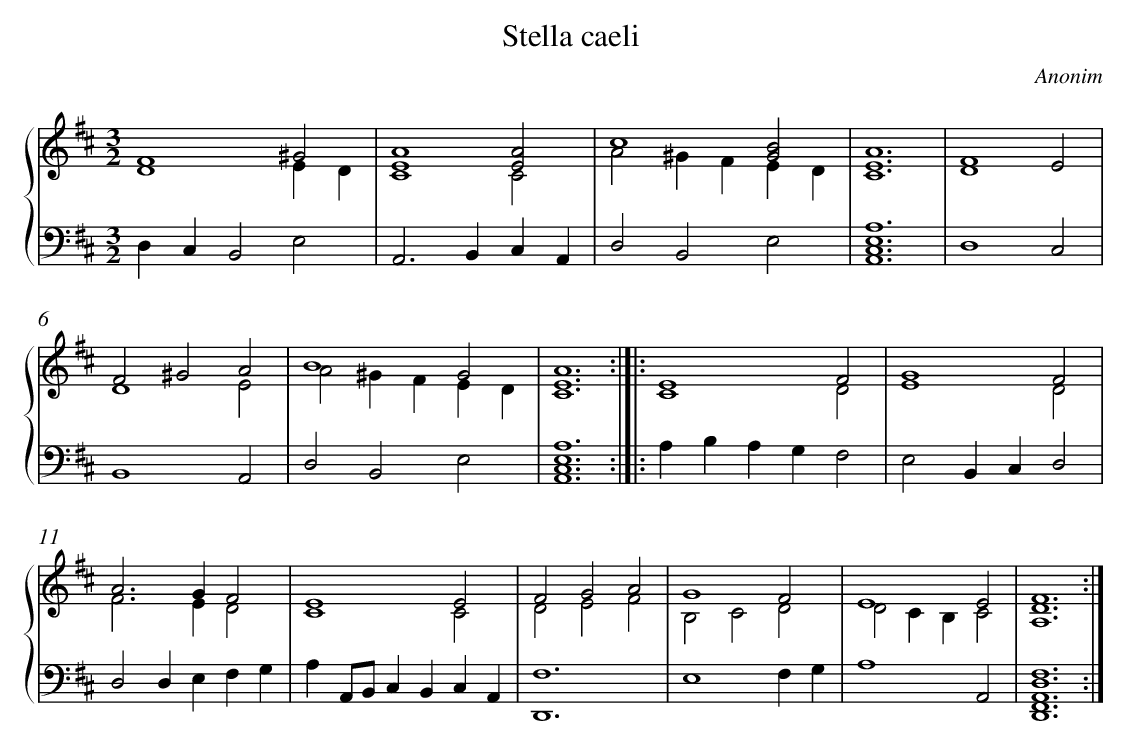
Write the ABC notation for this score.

X:1
T: Stella caeli
C: Anonim
L: 1/4
M: 3/2
%%staves {1 2}
V: 1
V: 2 clef=bass
K: D
[V:1] F4^G2 & D4ED |
[V:2] D,C,B,,2E,2 |
[V:1] A4[A2E2] & [E4C4]C2 |
[V:2] A,,2>B,,2C,A,, |
[V:1] c4[B2G2] & A2^GFED |
[V:2] D,2B,,2E,2 |
[V:1] [A6E6C6] |
[V:2] [A,6E,6C,6A,,6] |
[V:1] [F4D4]E2 |
[V:2] D,4C,2 |
[V:1] F2^G2A2 & D4E2 |
[V:2] B,,4A,,2 |
[V:1] B4G2 & A2^GFED |
[V:2] D,2B,,2E,2 |
[V:1] [A6E6C6] :|]|:
[V:2] [A,6E,6C,6A,,6] :|]|:
[V:1] E4F2 & C4D2 |
[V:2] A,B,A,G,F,2 |
[V:1] G4F2 & E4D2 |
[V:2] E,2B,,C,D,2 |
[V:1] A2>G2F2 & F2>E2D2 |
[V:2] D,2D,E,F,G, |
[V:1] E4E2 & C4C2 |
[V:2] A,A,,/B,,/C,B,,C,A,, |
[V:1] F2G2A2 & D2E2F2 |
[V:2] [F,6D,,6] |
[V:1] G4F2 & B,2C2D2 |
[V:2] E,4F,G, |
[V:1] E4E2 & D2CB,C2 |
[V:2] A,4A,,2 |
[V:1] [F6D6A,6] :|]
[V:2] [F,6D,6A,,6F,,6D,,6] :|]
